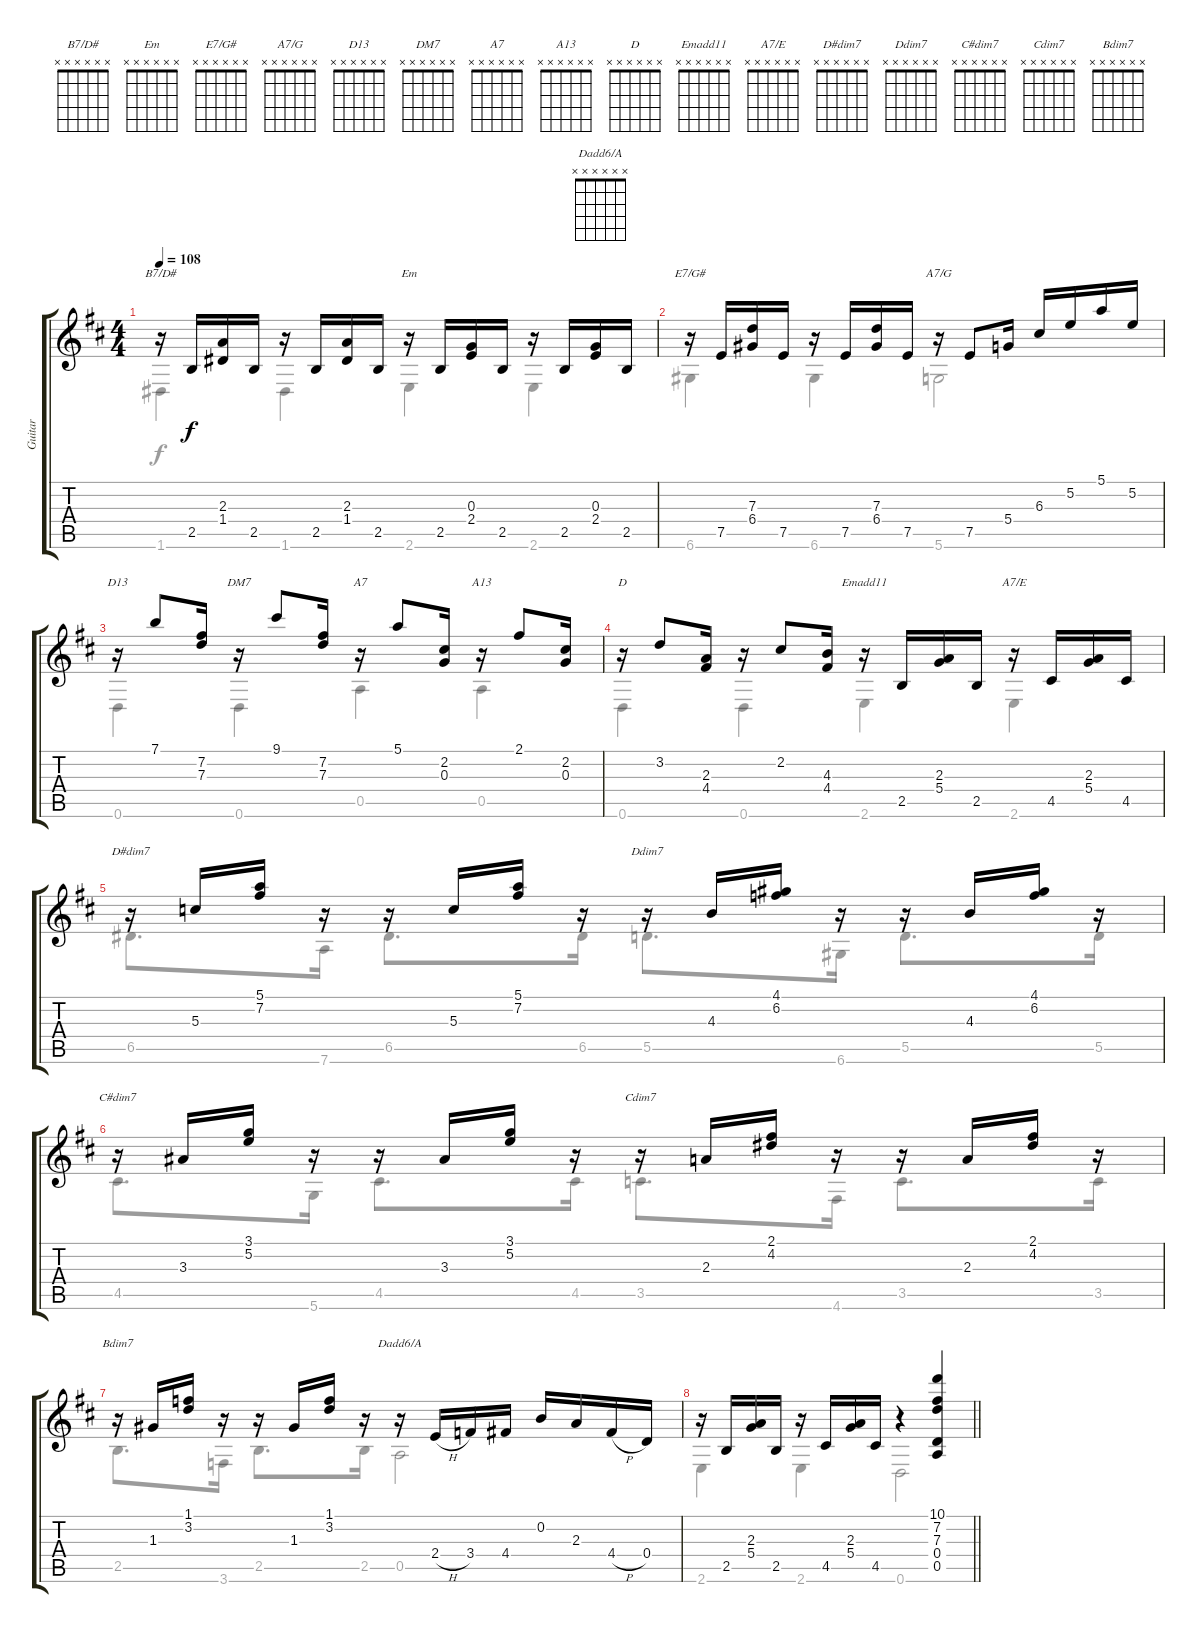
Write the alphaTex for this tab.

\track ("Guitar" "Guitar") {instrument acousticguitarnylon}
\staff {score tabs}
\tuning (E4 B3 G3 D3 A2 D2) {hide}
\chord ("B7/D#" x x x x x x)
\chord ("Em" x x x x x x)
\chord ("E7/G#" x x x x x x)
\chord ("A7/G" x x x x x x)
\chord ("D13" x x x x x x)
\chord ("DM7" x x x x x x)
\chord ("A7" x x x x x x)
\chord ("A13" x x x x x x)
\chord ("D" x x x x x x)
\chord ("Emadd11" x x x x x x)
\chord ("A7/E" x x x x x x)
\chord ("D#dim7" x x x x x x)
\chord ("Ddim7" x x x x x x)
\chord ("C#dim7" x x x x x x)
\chord ("Cdim7" x x x x x x)
\chord ("Bdim7" x x x x x x)
\chord ("Dadd6/A" x x x x x x)
\voice
\ts (4 4)
\tempo 108
\clef g2
\ks d
r.16{ch "B7/D#" dy f} 2.5.16 (2.3 1.4).16 2.5.16 r.16 2.5.16 (2.3 1.4).16 2.5.16 r.16{ch "Em"} 2.5.16 (0.3 2.4).16 2.5.16 r.16 2.5.16 (0.3 2.4).16 2.5.16 |
r.16{ch "E7/G#"} 7.5.16 (7.3 6.4).16 7.5.16 r.16 7.5.16 (7.3 6.4).16 7.5.16 r.16{ch "A7/G"} 7.5.8 5.4.16 6.3.16 5.2.16 5.1.16 5.2.16 |
r.16{ch "D13"} 7.1.8 (7.2 7.3).16 r.16{ch "DM7"} 9.1.8 (7.2 7.3).16 r.16{ch "A7"} 5.1.8 (2.2 0.3).16 r.16{ch "A13"} 2.1.8 (2.2 0.3).16 |
r.16{ch "D"} 3.2.8 (2.3 4.4).16 r.16 2.2.8 (4.3 4.4).16 r.16{ch "Emadd11"} 2.5.16 (2.3 5.4).16 2.5.16 r.16{ch "A7/E"} 4.5.16 (2.3 5.4).16 4.5.16 |
r.16{ch "D#dim7"} 5.3.16 (5.1 7.2).16 r.16 r.16 5.3.16 (5.1 7.2).16 r.16 r.16{ch "Ddim7"} 4.3.16 (4.1 6.2).16 r.16 r.16 4.3.16 (4.1 6.2).16 r.16 |
r.16{ch "C#dim7"} 3.3.16 (3.1 5.2).16 r.16 r.16 3.3.16 (3.1 5.2).16 r.16 r.16{ch "Cdim7"} 2.3.16 (2.1 4.2).16 r.16 r.16 2.3.16 (2.1 4.2).16 r.16 |
r.16{ch "Bdim7"} 1.3.16 (1.1 3.2).16 r.16 r.16 1.3.16 (1.1 3.2).16 r.16 r.16{ch "Dadd6/A"} 2.4{h}.16 3.4.16 4.4.16 0.2.16 2.3.16 4.4{h}.16 0.4.16 |
\barLineRight lightlight
r.16 2.5.16 (2.3 5.4).16 2.5.16 r.16 4.5.16 (2.3 5.4).16 4.5.16 r.4 (10.1 7.2 7.3 0.4 0.5).4
\voice
\clef g2
\ottava regular
\simile none
\ks d
1.6.4{dy f} 1.6.4 2.6.4 2.6.4 |
6.6.4 6.6.4 5.6.2 |
0.6.4 0.6.4 0.5.4 0.5.4 |
0.6.4 0.6.4 2.6.4 2.6.4 |
6.5.8{d} 7.6.16 6.5.8{d} 6.5.16 5.5.8{d} 6.6.16 5.5.8{d} 5.5.16 |
4.5.8{d} 5.6.16 4.5.8{d} 4.5.16 3.5.8{d} 4.6.16 3.5.8{d} 3.5.16 |
2.5.8{d} 3.6.16 2.5.8{d} 2.5.16 0.5.2 |
\barLineRight lightlight
2.6.4 2.6.4 0.6.2
